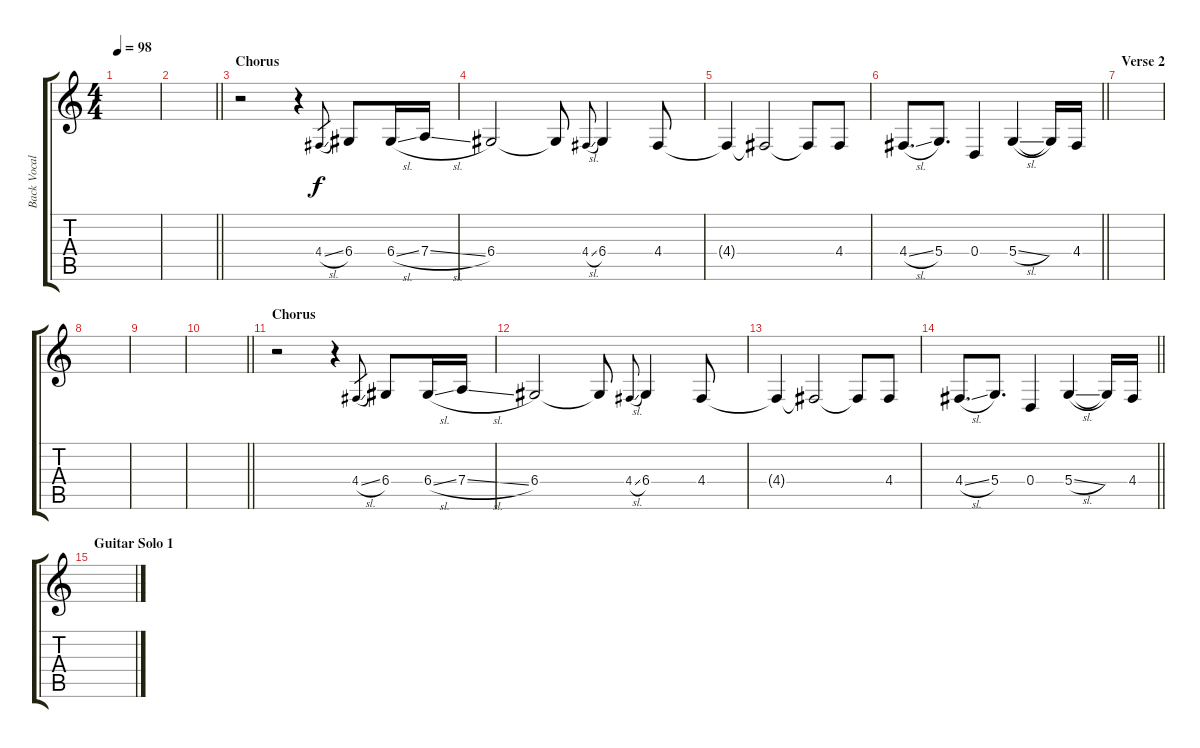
\track ("Back Vocal" "Back Vocal") {instrument flute}
\staff {score tabs}
\tuning (E4 B3 G3 D3 A2 E2) {hide}
\ts (4 4)
\tempo 98
\clef g2
\ks c
|
\barLineRight lightlight
|
\section ("" "Chorus")
r.2 r.4 4.4{sl}.8{gr} 6.4.8 6.4{sl}.16 7.4{sl}.16 |
6.4.2 6.4{t}.8 4.4{sl}.8{gr onbeat} 6.4.4 4.4.8 |
4.4{t}.4 4.4{t}.2 4.4{t}.8 4.4.8 |
\barLineRight lightlight
4.4{sl}.8{d} 5.4.8{d} 0.4.4 5.4{sl}.4 5.4{t}.16 4.4.16 |
\section ("" "Verse 2")
|
|
|
\barLineRight lightlight
|
\section ("" "Chorus")
r.2 r.4 4.4{sl}.8{gr} 6.4.8 6.4{sl}.16 7.4{sl}.16 |
6.4.2 6.4{t}.8 4.4{sl}.8{gr onbeat} 6.4.4 4.4.8 |
4.4{t}.4 4.4{t}.2 4.4{t}.8 4.4.8 |
\barLineRight lightlight
4.4{sl}.8{d} 5.4.8{d} 0.4.4 5.4{sl}.4 5.4{t}.16 4.4.16 |
\section ("" "Guitar Solo 1")
